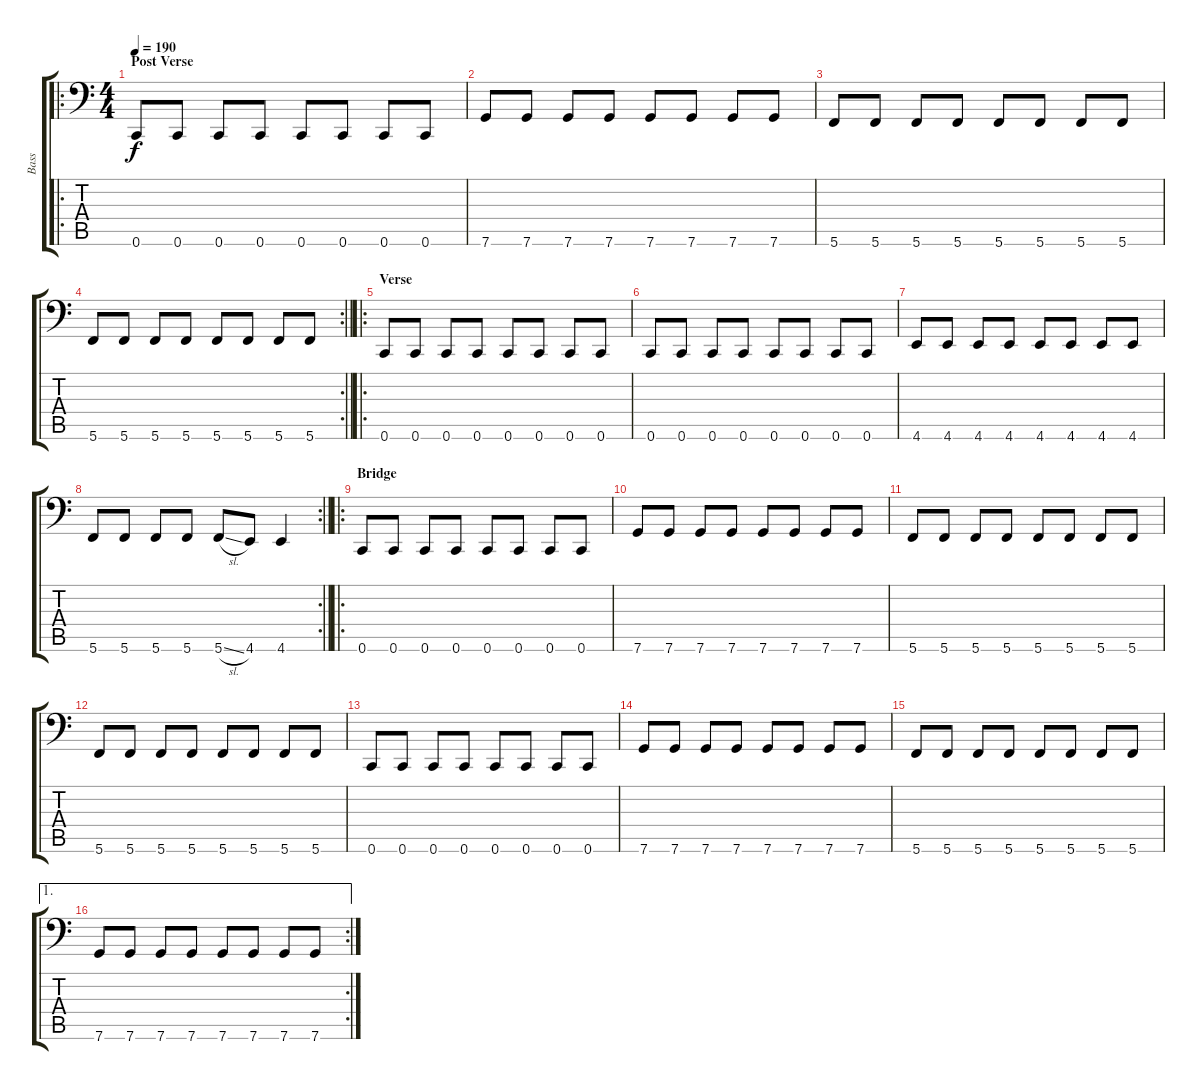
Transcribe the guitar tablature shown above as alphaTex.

\track ("Bass" "Bass") {instrument electricbasspick}
\staff {score tabs}
\tuning (D3 A2 F2 C2 G1 C1) {hide}
\ro
\ts (4 4)
\section ("" "Post Verse")
\tempo 190
\clef f4
\ks c
0.6.8{dy f} 0.6.8 0.6.8 0.6.8 0.6.8 0.6.8 0.6.8 0.6.8 |
7.6.8 7.6.8 7.6.8 7.6.8 7.6.8 7.6.8 7.6.8 7.6.8 |
5.6.8 5.6.8 5.6.8 5.6.8 5.6.8 5.6.8 5.6.8 5.6.8 |
\rc 2
\barLineRight lightlight
5.6.8 5.6.8 5.6.8 5.6.8 5.6.8 5.6.8 5.6.8 5.6.8 |
\ro
\section ("" "Verse")
0.6.8 0.6.8 0.6.8 0.6.8 0.6.8 0.6.8 0.6.8 0.6.8 |
0.6.8 0.6.8 0.6.8 0.6.8 0.6.8 0.6.8 0.6.8 0.6.8 |
4.6.8 4.6.8 4.6.8 4.6.8 4.6.8 4.6.8 4.6.8 4.6.8 |
\rc 2
\barLineRight lightlight
5.6.8 5.6.8 5.6.8 5.6.8 5.6{sl}.8 4.6.8 4.6.4 |
\ro
\section ("" "Bridge")
0.6.8 0.6.8 0.6.8 0.6.8 0.6.8 0.6.8 0.6.8 0.6.8 |
7.6.8 7.6.8 7.6.8 7.6.8 7.6.8 7.6.8 7.6.8 7.6.8 |
5.6.8 5.6.8 5.6.8 5.6.8 5.6.8 5.6.8 5.6.8 5.6.8 |
5.6.8 5.6.8 5.6.8 5.6.8 5.6.8 5.6.8 5.6.8 5.6.8 |
0.6.8 0.6.8 0.6.8 0.6.8 0.6.8 0.6.8 0.6.8 0.6.8 |
7.6.8 7.6.8 7.6.8 7.6.8 7.6.8 7.6.8 7.6.8 7.6.8 |
5.6.8 5.6.8 5.6.8 5.6.8 5.6.8 5.6.8 5.6.8 5.6.8 |
\ae 1
\rc 2
7.6.8 7.6.8 7.6.8 7.6.8 7.6.8 7.6.8 7.6.8 7.6.8
